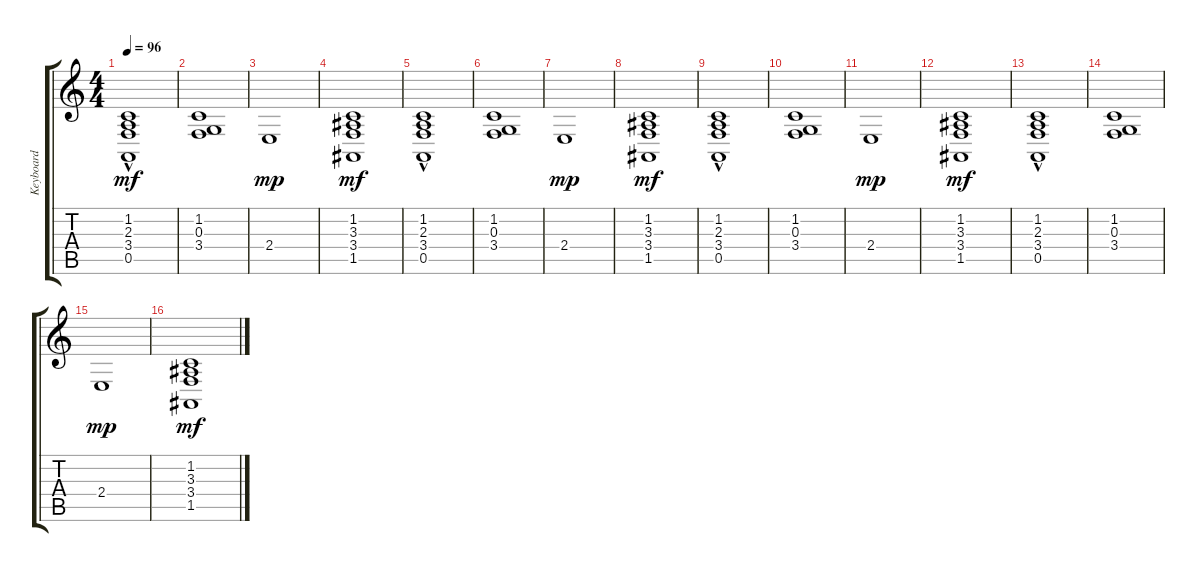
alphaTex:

\track ("Keyboard" "Keyboard") {instrument pad2warm}
\staff {score tabs}
\tuning (E4 B3 G3 D3 A2 E2) {hide}
\ts (4 4)
\tempo 96
\clef g2
\ks c
(1.2{hac} 2.3 3.4{hac} 0.5).1{dy mf} |
(1.2 0.3 3.4).1 |
2.4.1{dy mp} |
(1.2 3.3 3.4 1.5).1{dy mf} |
(1.2{hac} 2.3 3.4{hac} 0.5).1 |
(1.2 0.3 3.4).1 |
2.4.1{dy mp} |
(1.2 3.3 3.4 1.5).1{dy mf} |
(1.2{hac} 2.3 3.4{hac} 0.5).1 |
(1.2 0.3 3.4).1 |
2.4.1{dy mp} |
(1.2 3.3 3.4 1.5).1{dy mf} |
(1.2{hac} 2.3 3.4{hac} 0.5).1 |
(1.2 0.3 3.4).1 |
2.4.1{dy mp} |
(1.2 3.3 3.4 1.5).1{dy mf}
